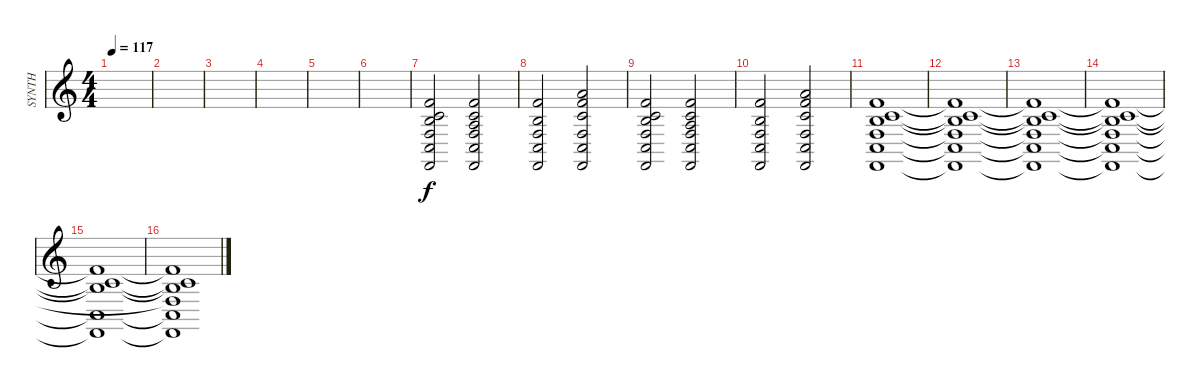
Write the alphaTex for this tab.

\track ("SYNTH" "SYNTH") {instrument stringensemble2}
\staff {score}
\tuning (E4 B3 G3 D3 A2 E2) {hide}
\ts (4 4)
\tempo 117
\clef g2
\ks c
|
|
|
|
|
|
(1.1 1.2 4.3 3.4 3.5 1.6).2 (1.1 1.2 2.3 3.4 3.5 1.6).2 |
(6.2 4.3 3.4 3.5 1.6).2 (5.1 6.2 5.3 3.4 3.5 1.6).2 |
(1.1 1.2 4.3 3.4 3.5 1.6).2 (1.1 1.2 2.3 3.4 3.5 1.6).2 |
(6.2 4.3 3.4 3.5 1.6).2 (5.1 6.2 5.3 3.4 3.5 1.6).2 |
(1.1 1.2 4.3 3.4 3.5 1.6).1 |
(1.1{t} 1.2{t} 4.3{t} 3.4{t} 3.5{t} 1.6{t}).1 |
(1.1{t} 1.2{t} 4.3{t} 3.4{t} 3.5{t} 1.6{t}).1 |
(1.1{t} 1.2{t} 4.3{t} 3.4{t} 3.5{t} 1.6{t}).1 |
(1.1{t} 1.2{t} 4.3{t} 3.5{t} 1.6{t}).1 |
(1.1{t} 1.2{t} 4.3{t} 3.4{t} 3.5{t} 1.6{t}).1
